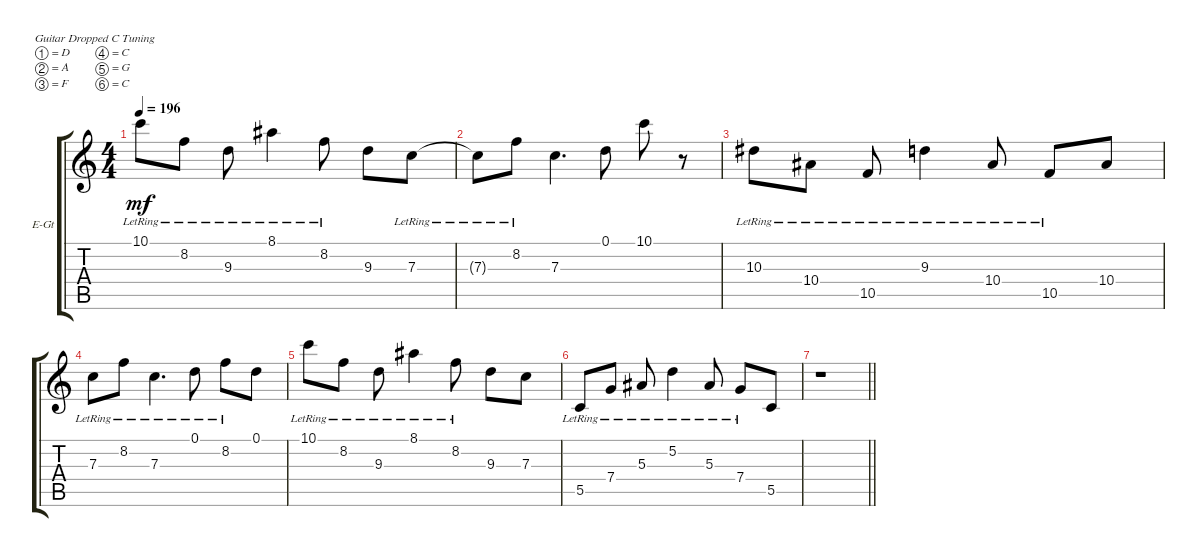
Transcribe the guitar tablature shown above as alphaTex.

\defaultSystemsLayout 4
\bracketExtendMode groupsimilarinstruments
\firstSystemTrackNameOrientation horizontal
\otherSystemsTrackNameOrientation horizontal
\track ("R Guitar <Clean>" "E-Gt") {instrument electricguitarclean}
\staff {score tabs}
\tuning (D4 A3 F3 C3 G2 C2)
\ts (4 4)
\tempo 196
\clef g2
\ks c
10.1{lr}.8{dy mf} 8.2{lr}.8 9.3{lr}.8 8.1{lr}.4 8.2{lr}.8 9.3.8 7.3{lr}.8 |
7.3{lr t}.8 8.2{lr}.8 7.3.4{d} 0.1.8 10.1.8 r.8 |
10.3{lr}.8 10.4{lr}.8 10.5{lr}.8 9.3{lr}.4 10.4{lr}.8 10.5{lr}.8 10.4.8 |
7.3{lr}.8 8.2{lr}.8 7.3{lr}.4{d} 0.1{lr}.8 8.2{lr}.8 0.1.8 |
10.1{lr}.8 8.2{lr}.8 9.3{lr}.8 8.1{lr}.4 8.2{lr}.8 9.3.8 7.3.8 |
5.5{lr}.8 7.4{lr}.8 5.3{lr}.8 5.2{lr}.4 5.3{lr}.8 7.4{lr}.8 5.5.8 |
\barLineRight lightlight
r.1
